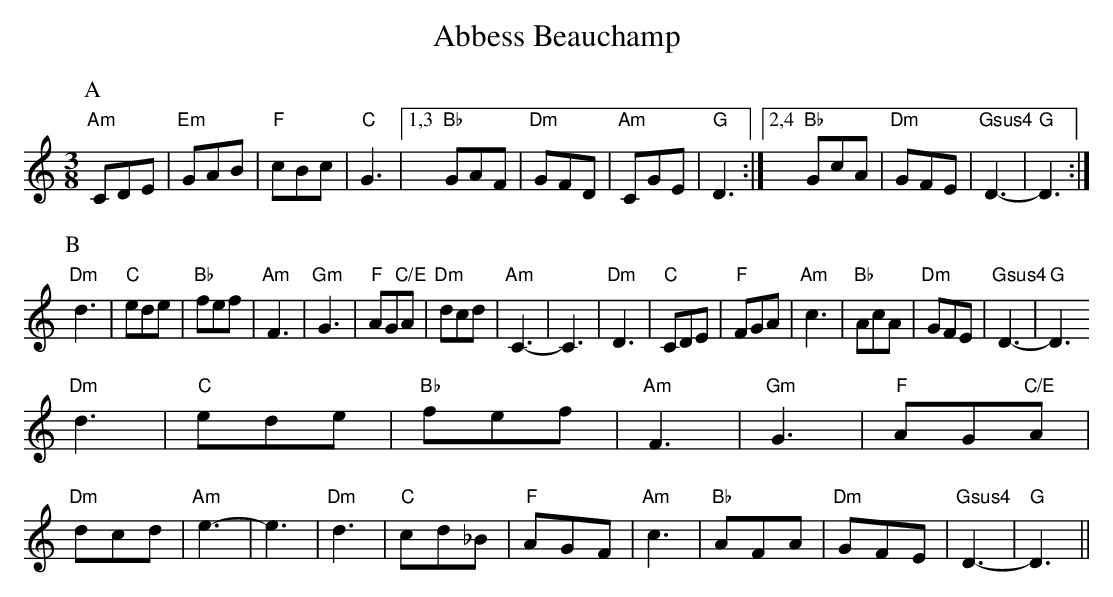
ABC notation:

X:1
T:Abbess Beauchamp
M:3/8
L:1/8
K:Am
P:A
"Am"CDE |"Em"GAB |"F"cBc |"C"G3 |1,3 "Bb"GAF |"Dm"GFD |"Am"CGE |"G"D3 :|2,4 "Bb"GcA |"Dm"GFE |"Gsus4"D3-|"G"D3 :|
P:B
"Dm"d3 |"C"ede |"Bb"fef |"Am"F3 |"Gm"G3 |"F"AG"C/E"A |"Dm"dcd |"Am"C3-|C3 |"Dm"D3 |"C"CDE |"F"FGA |"Am"c3 |"Bb"AcA |"Dm"GFE |"Gsus4"D3-|"G"D3 $
"Dm"d3 |"C"ede |"Bb"fef |"Am"F3 |"Gm"G3 |"F"AG"C/E"A |"Dm"dcd |"Am"e3-|e3 |"Dm"d3 |"C"cd_B |"F"AGF |"Am"c3 |"Bb"AFA |"Dm"GFE |"Gsus4"D3-|"G"D3 ||
